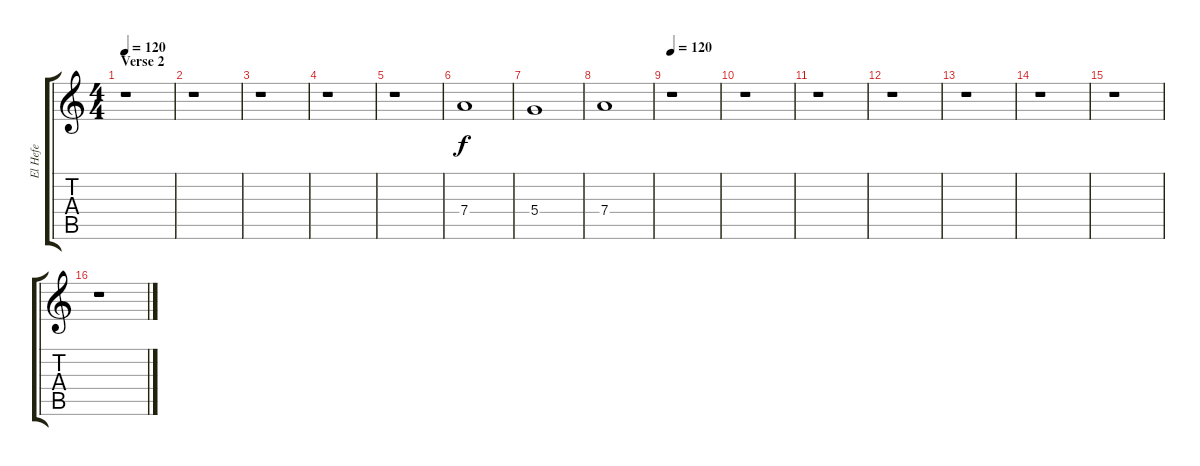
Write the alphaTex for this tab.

\track ("El Hefe" "El Hefe") {instrument electricguitarclean}
\staff {score tabs}
\tuning (E4 B3 G3 D3 A2 E2) {hide}
\ts (4 4)
\section ("" "Verse 2")
\tempo 120
\clef g2
\ks c
r.1{dy f} |
r.1 |
r.1 |
r.1 |
r.1 |
7.4.1 |
5.4.1 |
7.4.1 |
\tempo 120
r.1 |
r.1 |
r.1 |
r.1 |
r.1 |
r.1 |
r.1 |
r.1
